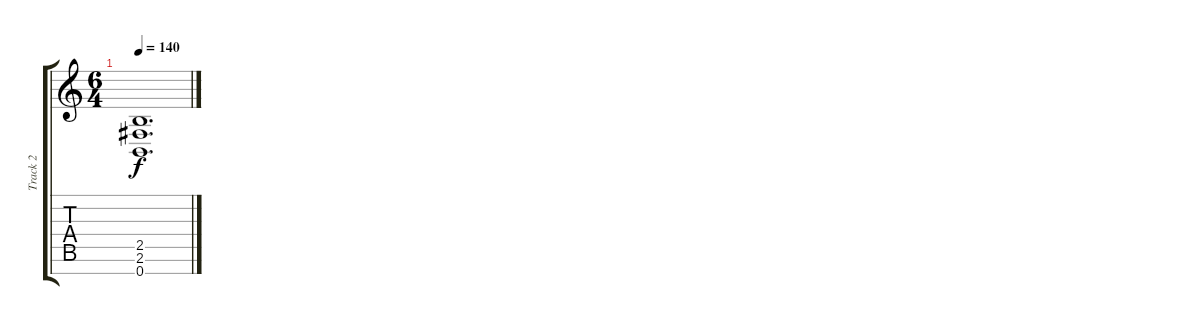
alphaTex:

\track ("Track 2" "Track 2") {instrument distortionguitar}
\staff {score tabs}
\tuning (E4 B3 G3 D3 A2 E2 B1) {hide}
\ts (6 4)
\tempo 140
\clef g2
\ks c
(2.5 2.6 0.7).1{d dy f}
